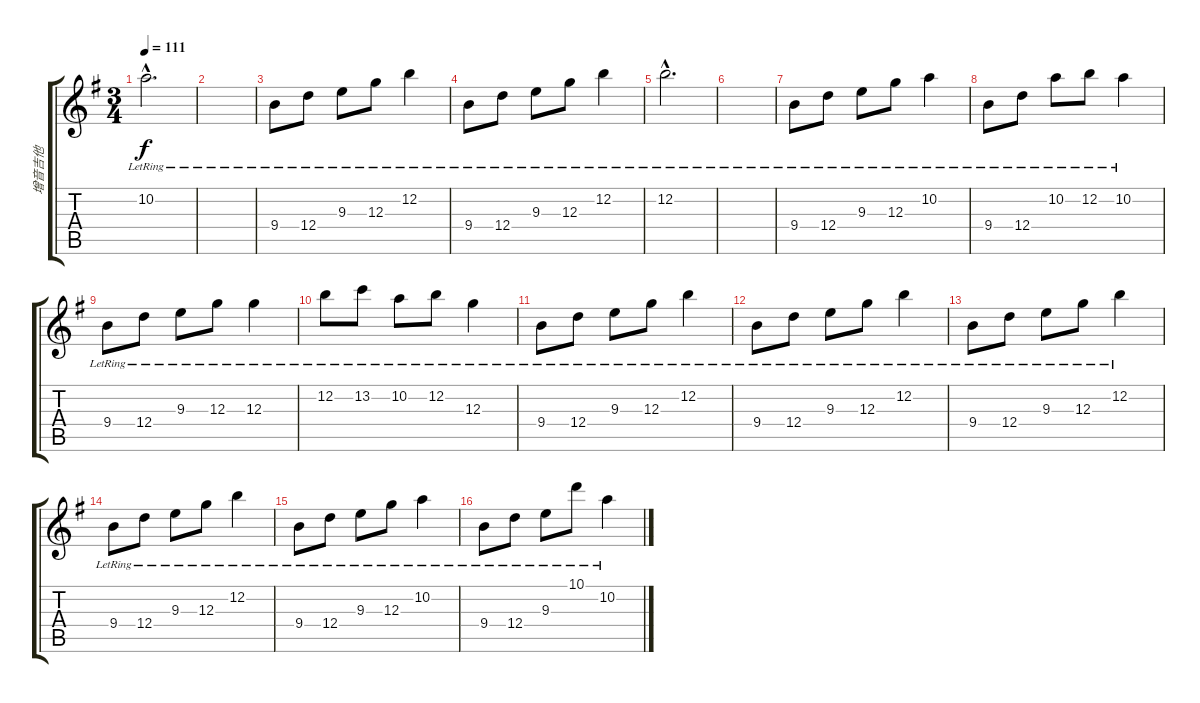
\track ("增音吉他" "增音吉他") {instrument acousticguitarnylon}
\staff {score tabs}
\tuning (E4 B3 G3 D3 A2 E2) {hide}
\ts (3 4)
\tempo 111
\clef g2
\ks g
10.2{hac lr}.2{d dy f} |
|
9.4{lr}.8 12.4{lr}.8 9.3{lr}.8 12.3{lr}.8 12.2{lr}.4 |
9.4{lr}.8 12.4{lr}.8 9.3{lr}.8 12.3{lr}.8 12.2{lr}.4 |
12.2{hac lr}.2{d} |
|
9.4{lr}.8 12.4{lr}.8 9.3{lr}.8 12.3{lr}.8 10.2{lr}.4 |
9.4{lr}.8 12.4{lr}.8 10.2{lr}.8 12.2{lr}.8 10.2{lr}.4 |
9.4{lr}.8 12.4{lr}.8 9.3{lr}.8 12.3{lr}.8 12.3{lr}.4 |
12.2{lr}.8 13.2{lr}.8 10.2{lr}.8 12.2{lr}.8 12.3{lr}.4 |
9.4{lr}.8 12.4{lr}.8 9.3{lr}.8 12.3{lr}.8 12.2{lr}.4 |
9.4{lr}.8 12.4{lr}.8 9.3{lr}.8 12.3{lr}.8 12.2{lr}.4 |
9.4{lr}.8 12.4{lr}.8 9.3{lr}.8 12.3{lr}.8 12.2{lr}.4 |
9.4{lr}.8 12.4{lr}.8 9.3{lr}.8 12.3{lr}.8 12.2{lr}.4 |
9.4{lr}.8 12.4{lr}.8 9.3{lr}.8 12.3{lr}.8 10.2{lr}.4 |
9.4{lr}.8 12.4{lr}.8 9.3{lr}.8 10.1{lr}.8 10.2{lr}.4
